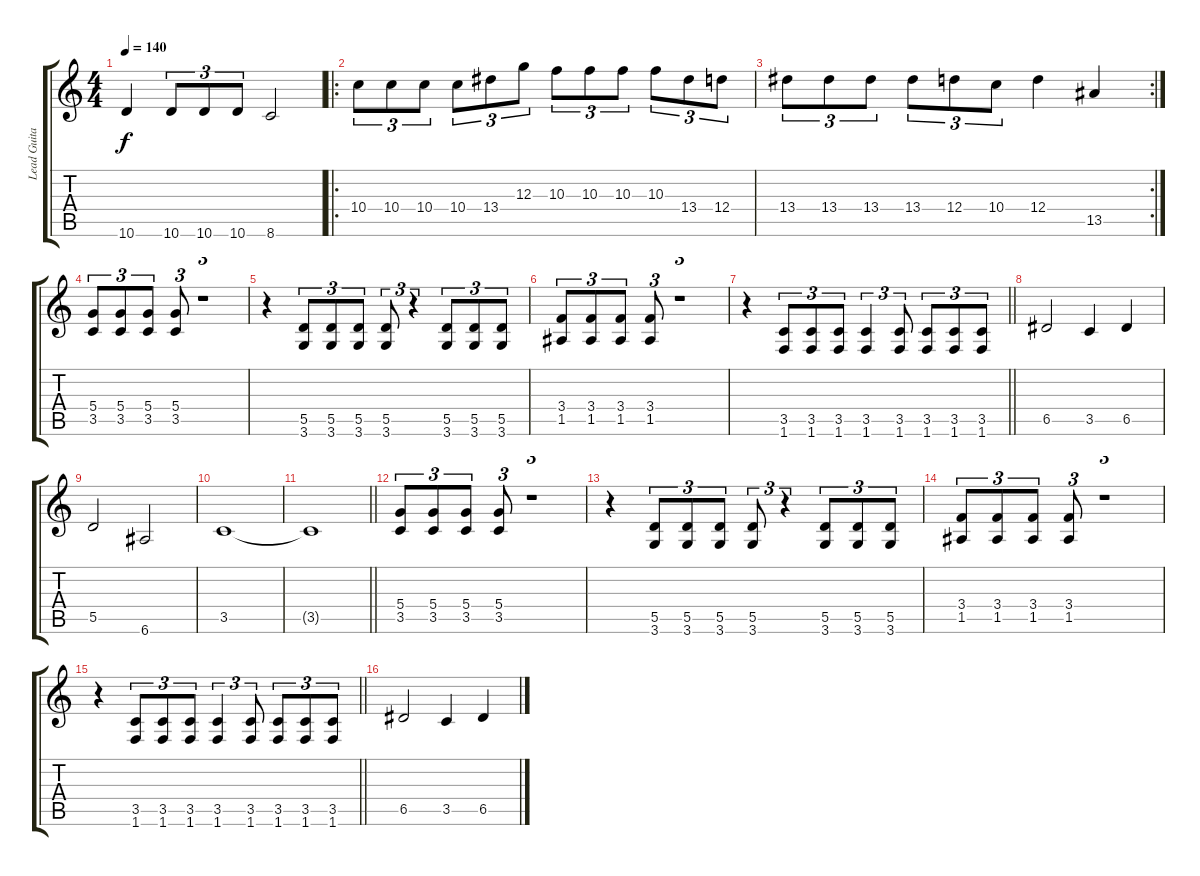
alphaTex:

\track ("Lead Guitar" "Lead Guita") {instrument distortionguitar}
\staff {score tabs}
\tuning (E4 B3 G3 D3 A2 E2) {hide}
\ts (4 4)
\tempo 140
\clef g2
\ks c
10.6.4{dy f} 10.6.8{tu (3 2)} 10.6.8{tu (3 2)} 10.6.8{tu (3 2)} 8.6.2 |
\ro
10.4.8{tu (3 2)} 10.4.8{tu (3 2)} 10.4.8{tu (3 2)} 10.4.8{tu (3 2)} 13.4.8{tu (3 2)} 12.3.8{tu (3 2)} 10.3.8{tu (3 2)} 10.3.8{tu (3 2)} 10.3.8{tu (3 2)} 10.3.8{tu (3 2)} 13.4.8{tu (3 2)} 12.4.8{tu (3 2)} |
\rc 2
13.4.8{tu (3 2)} 13.4.8{tu (3 2)} 13.4.8{tu (3 2)} 13.4.8{tu (3 2)} 12.4.8{tu (3 2)} 10.4.8{tu (3 2)} 12.4.4 13.5.4 |
(5.4 3.5).8{tu (3 2) volume 10} (5.4 3.5).8{tu (3 2)} (5.4 3.5).8{tu (3 2)} (5.4 3.5).8{tu (3 2)} r.1{tu (3 2)} |
r.4 (5.5 3.6).8{tu (3 2)} (5.5 3.6).8{tu (3 2)} (5.5 3.6).8{tu (3 2)} (5.5 3.6).8{tu (3 2)} r.4{tu (3 2)} (5.5 3.6).8{tu (3 2)} (5.5 3.6).8{tu (3 2)} (5.5 3.6).8{tu (3 2)} |
(3.4 1.5).8{tu (3 2)} (3.4 1.5).8{tu (3 2)} (3.4 1.5).8{tu (3 2)} (3.4 1.5).8{tu (3 2)} r.1{tu (3 2)} |
\barLineRight lightlight
r.4 (3.5 1.6).8{tu (3 2)} (3.5 1.6).8{tu (3 2)} (3.5 1.6).8{tu (3 2)} (3.5 1.6).4{tu (3 2)} (3.5 1.6).8{tu (3 2)} (3.5 1.6).8{tu (3 2)} (3.5 1.6).8{tu (3 2)} (3.5 1.6).8{tu (3 2)} |
6.5.2{volume 13} 3.5.4 6.5.4 |
5.5.2 6.6.2 |
3.5.1 |
\barLineRight lightlight
3.5{t}.1 |
(5.4 3.5).8{tu (3 2) volume 10} (5.4 3.5).8{tu (3 2)} (5.4 3.5).8{tu (3 2)} (5.4 3.5).8{tu (3 2)} r.1{tu (3 2)} |
r.4 (5.5 3.6).8{tu (3 2)} (5.5 3.6).8{tu (3 2)} (5.5 3.6).8{tu (3 2)} (5.5 3.6).8{tu (3 2)} r.4{tu (3 2)} (5.5 3.6).8{tu (3 2)} (5.5 3.6).8{tu (3 2)} (5.5 3.6).8{tu (3 2)} |
(3.4 1.5).8{tu (3 2)} (3.4 1.5).8{tu (3 2)} (3.4 1.5).8{tu (3 2)} (3.4 1.5).8{tu (3 2)} r.1{tu (3 2)} |
\barLineRight lightlight
r.4 (3.5 1.6).8{tu (3 2)} (3.5 1.6).8{tu (3 2)} (3.5 1.6).8{tu (3 2)} (3.5 1.6).4{tu (3 2)} (3.5 1.6).8{tu (3 2)} (3.5 1.6).8{tu (3 2)} (3.5 1.6).8{tu (3 2)} (3.5 1.6).8{tu (3 2)} |
6.5.2{volume 13} 3.5.4 6.5.4
